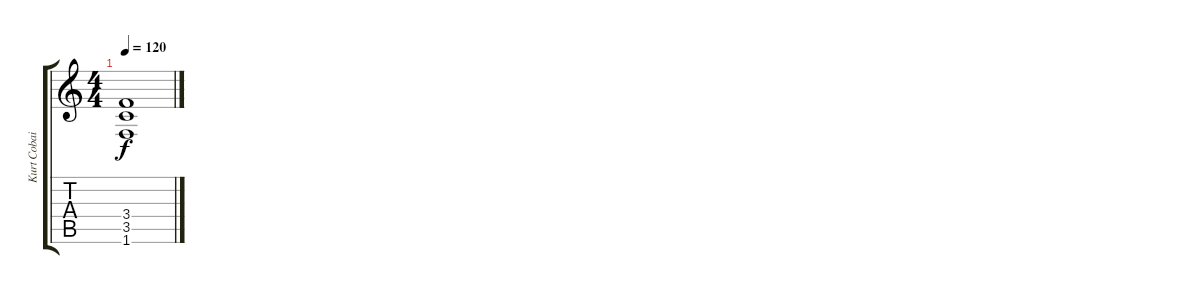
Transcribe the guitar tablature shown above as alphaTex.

\track ("Kurt Cobain " "Kurt Cobai") {mute instrument electricguitarclean}
\staff {score tabs}
\tuning (E4 B3 G3 D3 A2 E2) {hide}
\ts (4 4)
\tempo 120
\clef g2
\ks c
(3.4{t} 3.5{t} 1.6{t}).1{dy f}
